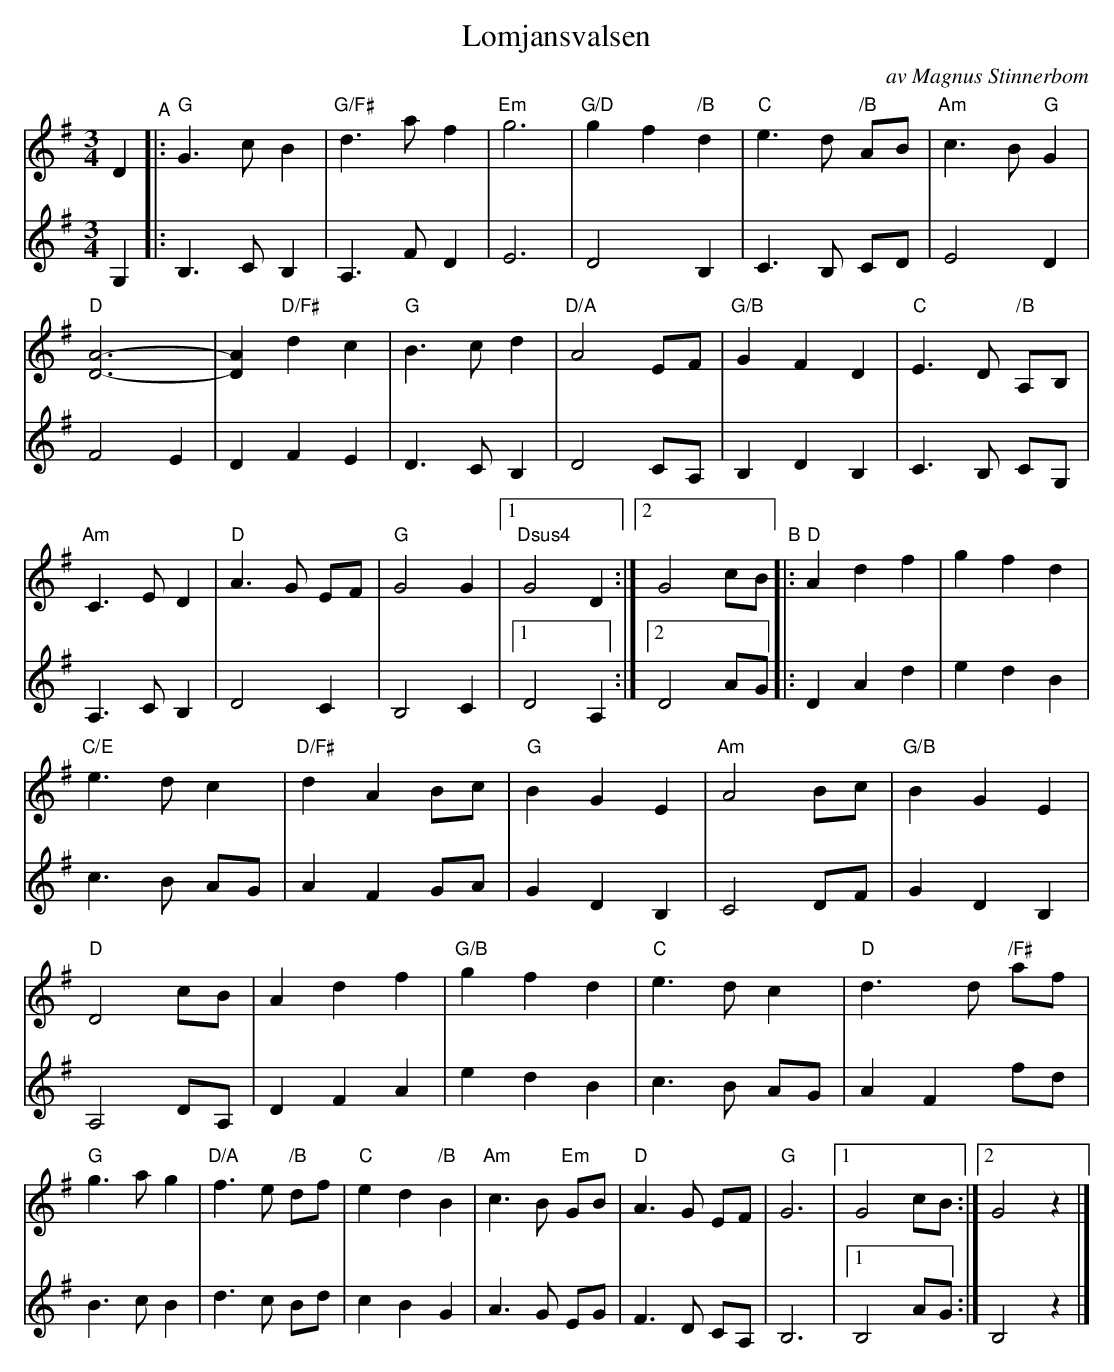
X:1
T: Lomjansvalsen
C: av Magnus Stinnerbom
M: 3/4
L: 1/8
K: G
V: 1 staves=2
D2 "^A"|:\
"G"G3 c B2 | "G/F#"d3 a f2 | "Em"g6 | "G/D"g2 f2 "/B"d2 | "C"e3 d "/B"AB |
"Am"c3 B "G"G2 | "D"[A6-D6-] | [A2D2] "D/F#"d2 c2 | "G"B3 c d2 | "D/A"A4 EF | "G/B"G2 F2 D2 | "C"E3 D "/B"A,B, |
"Am"C3 E D2 | "D"A3 G EF | "G"G4 G2 |[1 "Dsus4"G4 D2 :|[2 G4 cB "^B"|: "D"A2 d2 f2 | g2 f2 d2 |
"C/E"e3 d c2 | "D/F#"d2 A2 Bc | "G"B2 G2 E2 | "Am"A4 Bc | "G/B"B2 G2 E2 | "D"D4 cB | A2 d2 f2 |
"G/B"g2 f2 d2 | "C"e3 d c2 | "D"d3 d "/F#"af | "G"g3 a g2 | "D/A"f3 e "/B"df | "C"e2 d2 "/B"B2 |
"Am"c3 B "Em"GB | "D"A3 G EF | "G"G6 |[1 G4 cB :|[2 G4 z2 |]
V: 2 clef=treble
G,2 |:\
B,3 C B,2 | A,3 F D2 | E6 | D4 B,2 | C3 B, CD |
E4 D2 | F4 E2 | D2 F2 E2 | D3 C B,2 | D4 CA, | B,2 D2 B,2 | C3 B, CG, |
A,3 C B,2 | D4 C2 | B,4 C2 |[1 D4 A,2 :|[2 D4 AG |: D2 A2 d2 | e2 d2 B2 |
c3 B AG | A2 F2 GA | G2 D2 B,2 | C4 DF | G2 D2 B,2 | A,4 DA, | D2 F2 A2 |
e2 d2 B2 | c3 B AG | A2 F2 fd | B3 c B2 | d3 c Bd | c2 B2 G2 |
A3 G EG | F3 D CA, | B,6 |[1 B,4 AG :| B,4 z2 |]
